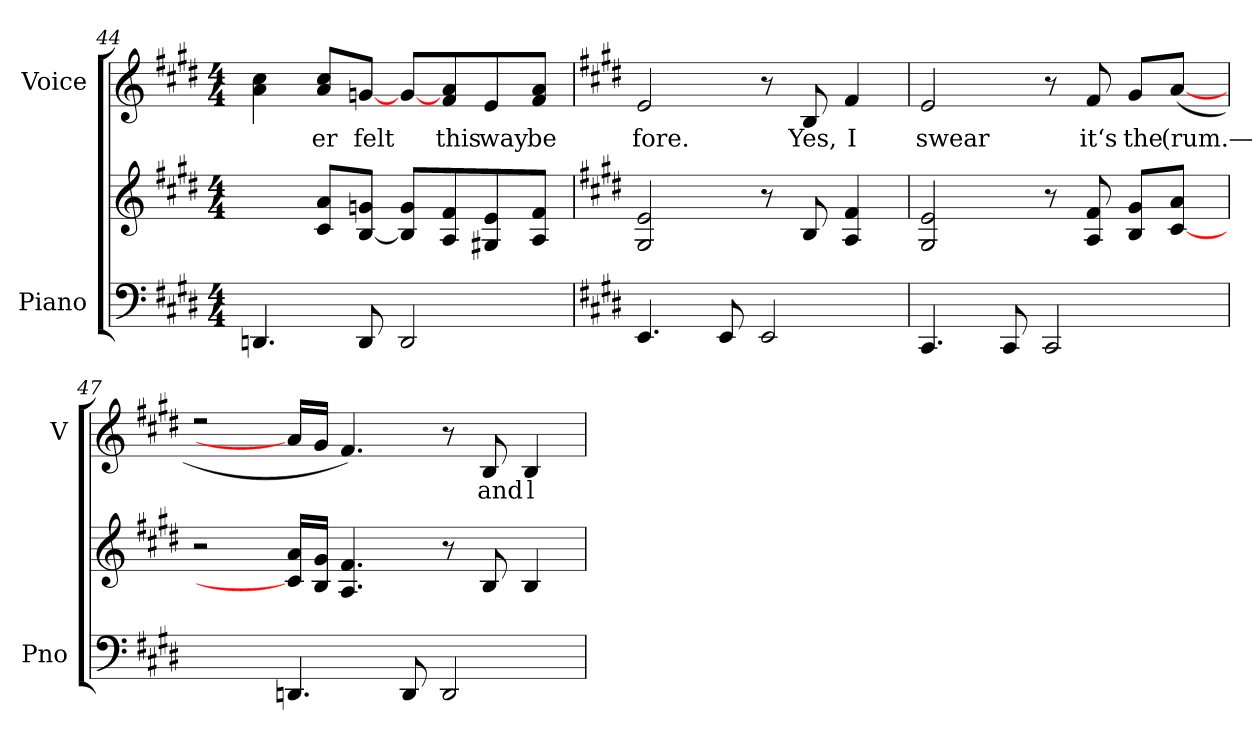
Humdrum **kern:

**kern	**kern	**kern	**text
*part2	*part2	*part1	*part1
*staff3	*staff2	*staff1	*staff1
*I"Piano	*	*I"Voice	*
*I'Pno	*	*I'V	*
*clefF4	*clefG2	*clefG2	*
*k[f#c#g#d#]	*k[f#c#g#d#]	*k[f#c#g#d#]	*
*M4/4	*M4/4	*M4/4	*
=44	=44	=44	=44
4.DDn/	4ryy	4a\ 4cc#\	.
!	!	!	!LO:LY:b
.	8c#/ 8a/L	8a/ 8cc#/L	-er
!	!	!	!LO:LY:b
8DD/	[<8B/ 8gn/J	[>8gn/J	felt
2DD/	8B/] 8g/L	[8g/L	.
!	!	!	!LO:LY:b
.	8A/ 8f#/	8f#/ 8a/	this
!	!	!	!LO:LY:b
.	8G#X/ 8e/	8e/	way
!	!	!	!LO:LY:b
.	8A/ 8f#/J	8f#/ 8a/J	be
!!LO:PB:g=z
=45	=45	=45	=45
*k[f#c#g#d#]	*k[f#c#g#d#]	*k[f#c#g#d#]	*
!	!	!	!LO:LY:b
4.EE/	2G#/ 2e/	2e/	fore.
8EE/	.	.	.
2EE/	8r	8r	.
!	!	!	!LO:LY:b
.	8B/	8B/	Yes,
!	!	!	!LO:LY:b
.	4A/ 4f#/	4f#/	I
=46	=46	=46	=46
!	!	!	!LO:LY:b
4.CC#/	2G#/ 2e/	2e/	swear
8CC#/	.	.	.
2CC#/	8r	8r	.
!	!	!	!LO:LY:b
.	8A/ 8f#/	8f#/	it‘s
!	!	!	!LO:LY:b
.	8B/ 8g#/L	8g#/L	the
!	!	!	!LO:LY:b
.	[<8c#/ 8a/J	(<[<8a/J	(rum.—
=47	=47	=47	=47
2ryy	2r	2rdd	.
4.DDn/	16c#/] 16a/LL	16a/LL]	.
.	16B/ 16g#/JJ	16g#/JJ	.
.	4.A/ 4.f#/	4.f#/)	.
8DD/	.	.	.
2DD/	8r	8r	.
!	!	!	!LO:LY:b
.	8B/	8B/	and
!	!	!	!LO:LY:b
.	4B/	4B/	l
=	=	=	=
*-	*-	*-	*-
